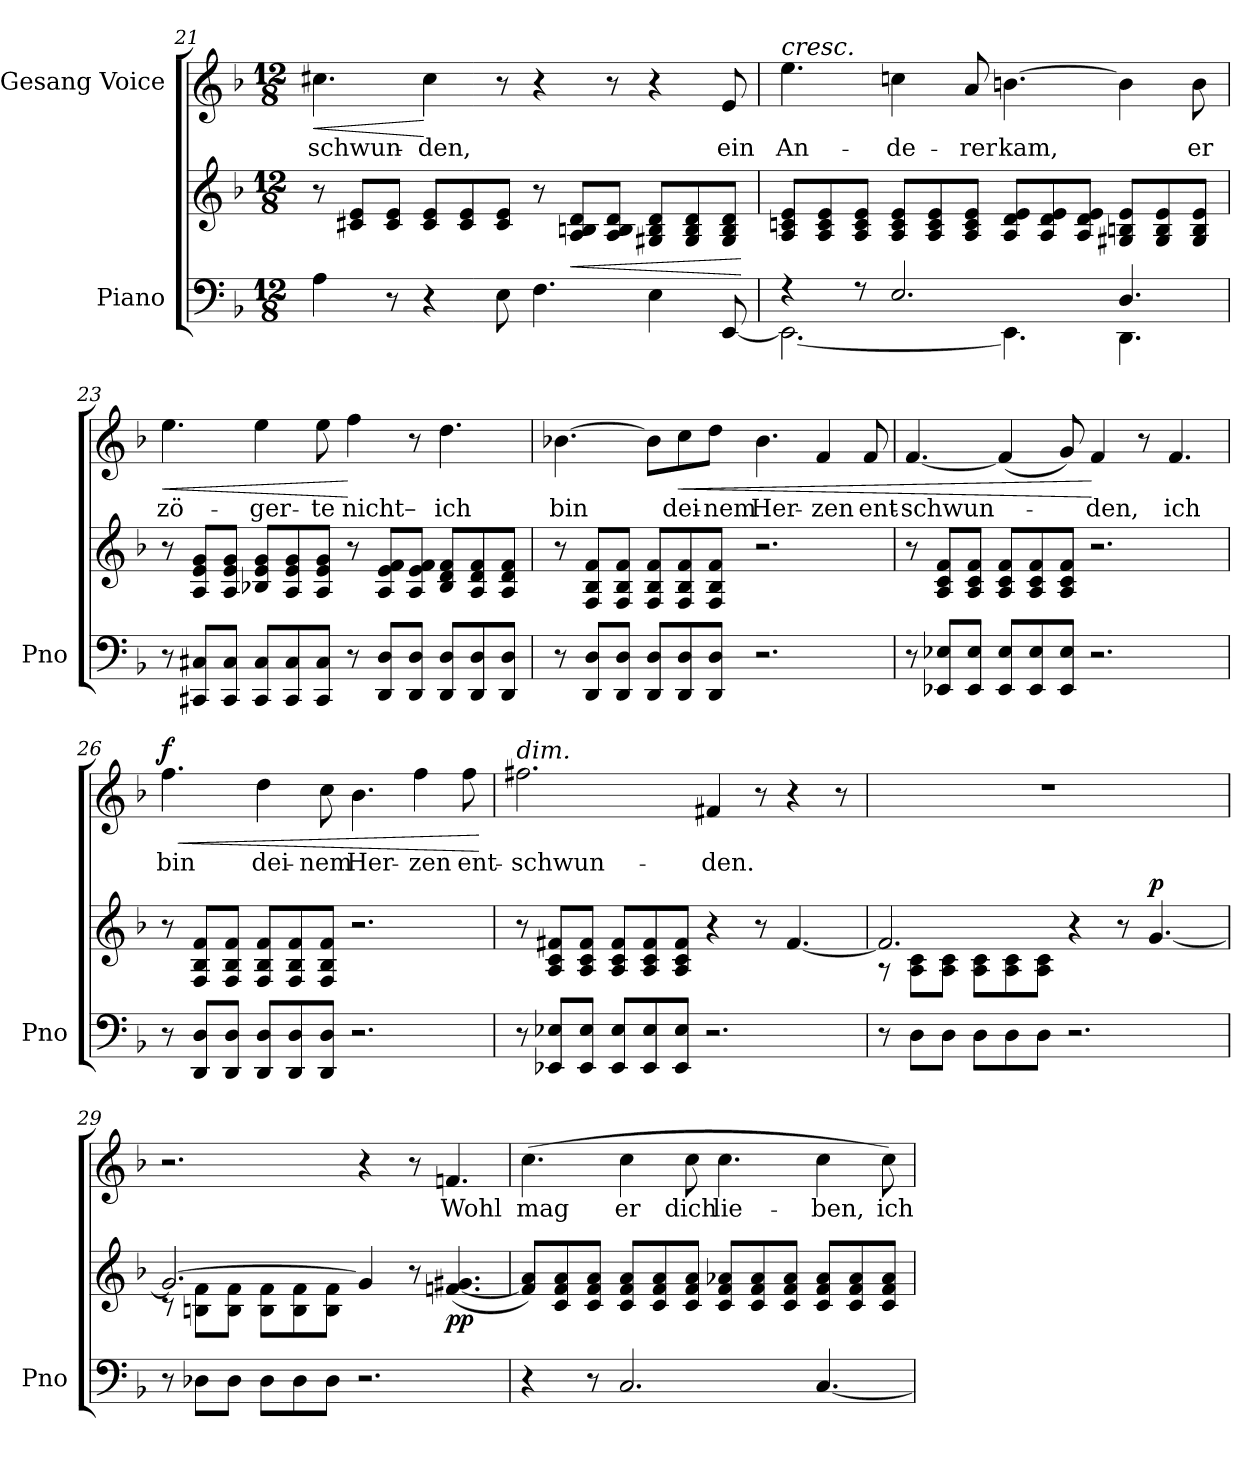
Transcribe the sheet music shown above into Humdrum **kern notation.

**kern	**kern	**dynam	**kern	**text	**dynam
*part2	*part2	*part2	*part1	*part1	*part1
*staff3	*staff2	*staff2/3	*staff1	*staff1	*staff1
*I"Piano	*	*	*I"Gesang Voice	*	*
*I'Pno	*	*	*	*	*
*clefF4	*clefG2	*	*clefG2	*	*
*k[b-]	*k[b-]	*	*k[b-]	*	*
*M12/8	*M12/8	*	*M12/8	*	*
=21	=21	=21	=21	=21	=21
!	!	!	!	!LO:LY:b	!LO:HP:b
4A\	8r	.	4.cc#X\	-schwun-	<
.	8c#X/ 8e/L	.	.	.	.
8r	8c#/ 8e/J	.	.	.	.
!	!	!	!	!LO:LY:b	!
4r	8c#/ 8e/L	.	4cc#\	-den,	[
.	8c#/ 8e/	.	.	.	.
8E\	8c#/ 8e/J	.	8r	.	.
4.F\	8r	.	4r	.	.
!	!	!LO:HP:b	!	!	!
.	8A/ 8Bn/ 8d/L	<	.	.	.
.	8A/ 8B/ 8d/J	.	8r	.	.
4E\	8G#X/ 8B/ 8d/L	.	4r	.	.
.	8G#/ 8B/ 8d/	.	.	.	.
!	!	!	!	!LO:LY:b	!
[<8EE/	8G#/ 8B/ 8d/J	.	8e/	ein	.
.	.	[	.	.	.
!!LO:PB:g=z
=22	=22	=22	=22	=22	=22
*^	*	*	*	*	*
!	!	!	!	!LO:TX:a:i:t=cresc.	!	!
!	!	!	!	!	!LO:LY:b	!
4r	2.EE\_	8A/ 8cn/ 8e/L	.	4.ee\	An-	.
.	.	8A/ 8c/ 8e/	.	.	.	.
8r	.	8A/ 8c/ 8e/J	.	.	.	.
!	!	!	!	!	!LO:LY:b	!
2.E/	.	8A/ 8c/ 8e/L	.	4ccn\	-de-	.
.	.	8A/ 8c/ 8e/	.	.	.	.
!	!	!	!	!	!LO:LY:b	!
.	.	8A/ 8c/ 8e/J	.	8a/	-rer	.
!	!	!	!	!	!LO:LY:b	!
.	4.EE\]	8A/ 8d/ 8e/L	.	[4.bn\	kam,	.
.	.	8A/ 8d/ 8e/	.	.	.	.
.	.	8A/ 8d/ 8e/J	.	.	.	.
4.D/	4.DD\	8G#X/ 8Bn/ 8e/L	.	4b\]	.	.
.	.	8G#/ 8B/ 8e/	.	.	.	.
!	!	!	!	!	!LO:LY:b	!
.	.	8G#/ 8B/ 8e/J	.	8b\	er	.
*v	*v	*	*	*	*	*
!!LO:LB:g=z
=23	=23	=23	=23	=23	=23
!	!	!	!	!LO:LY:b	!LO:HP:b
8r	8r	.	4.ee\	zö-	<
8CC#X/ 8C#X/L	8A/ 8e/ 8g/L	.	.	.	.
8CC#/ 8C#/J	8A/ 8e/ 8g/J	.	.	.	.
!	!	!	!	!LO:LY:b	!
8CC#/ 8C#/L	8B-X/ 8e/ 8g/L	.	4ee\	-ger-	.
8CC#/ 8C#/	8A/ 8e/ 8g/	.	.	.	.
!	!	!	!	!LO:LY:b	!
8CC#/ 8C#/J	8A/ 8e/ 8g/J	.	8ee\	-te	.
!	!	!	!	!LO:LY:b	!
8r	8r	.	4ff\	nicht–	[
8DD/ 8D/L	8A/ 8e/ 8f/L	.	.	.	.
8DD/ 8D/J	8A/ 8e/ 8f/J	.	8r	.	.
!	!	!	!	!LO:LY:b	!
8DD/ 8D/L	8B-/ 8d/ 8f/L	.	4.dd\	ich	.
8DD/ 8D/	8A/ 8d/ 8f/	.	.	.	.
8DD/ 8D/J	8A/ 8d/ 8f/J	.	.	.	.
=24	=24	=24	=24	=24	=24
!	!	!	!	!LO:LY:b	!
8r	8r	.	[4.b-X\	bin	.
8DD/ 8D/L	8F/ 8B-/ 8f/L	.	.	.	.
8DD/ 8D/J	8F/ 8B-/ 8f/J	.	.	.	.
8DD/ 8D/L	8F/ 8B-/ 8f/L	.	8b-\L]	.	.
!	!	!	!	!LO:LY:b	!LO:HP:b
8DD/ 8D/	8F/ 8B-/ 8f/	.	8cc\	dei-	<
!	!	!	!	!LO:LY:b	!
8DD/ 8D/J	8F/ 8B-/ 8f/J	.	8dd\J	-nem	.
!	!	!	!	!LO:LY:b	!
2.r	2.r	.	4.b-\	Her-	.
!	!	!	!	!LO:LY:b	!
.	.	.	4f/	-zen	.
!	!	!	!	!LO:LY:b	!
.	.	.	8f/	ent-	.
=25	=25	=25	=25	=25	=25
!	!	!	!	!LO:LY:b	!
8r	8r	.	[4.f/	-schwun-	.
8EE-X/ 8E-X/L	8A/ 8c/ 8f/L	.	.	.	.
8EE-/ 8E-/J	8A/ 8c/ 8f/J	.	.	.	.
8EE-/ 8E-/L	8A/ 8c/ 8f/L	.	(4f/]	.	.
8EE-/ 8E-/	8A/ 8c/ 8f/	.	.	.	.
8EE-/ 8E-/J	8A/ 8c/ 8f/J	.	8g/)	.	.
!	!	!	!	!LO:LY:b	!
2.r	2.r	.	4f/	-den,	[
.	.	.	8r	.	.
!	!	!	!	!LO:LY:b	!
.	.	.	4.f/	ich	.
!!LO:PB:g=z
=26	=26	=26	=26	=26	=26
!	!	!	!	!LO:LY:b	!LO:HP:b
!	!	!	!	!	!LO:DY:n=1:a
8r	8r	.	4.ff\	bin	< f
8DD/ 8D/L	8F/ 8B-/ 8f/L	.	.	.	.
8DD/ 8D/J	8F/ 8B-/ 8f/J	.	.	.	.
!	!	!	!	!LO:LY:b	!
8DD/ 8D/L	8F/ 8B-/ 8f/L	.	4dd\	dei-	.
8DD/ 8D/	8F/ 8B-/ 8f/	.	.	.	.
!	!	!	!	!LO:LY:b	!
8DD/ 8D/J	8F/ 8B-/ 8f/J	.	8cc\	-nem	.
!	!	!	!	!LO:LY:b	!
2.r	2.r	.	4.b-\	Her-	.
!	!	!	!	!LO:LY:b	!
.	.	.	4ff\	-zen	.
!	!	!	!	!LO:LY:b	!
.	.	.	8ff\	ent-	.
.	.	.	.	.	[
=27	=27	=27	=27	=27	=27
!	!	!	!LO:TX:a:i:t=dim.	!	!
!	!	!	!	!LO:LY:b	!
8r	8r	.	2.ff#X\	-schwun-	.
8EE-X/ 8E-X/L	8A/ 8c/ 8f#X/L	.	.	.	.
8EE-/ 8E-/J	8A/ 8c/ 8f#/J	.	.	.	.
8EE-/ 8E-/L	8A/ 8c/ 8f#/L	.	.	.	.
8EE-/ 8E-/	8A/ 8c/ 8f#/	.	.	.	.
8EE-/ 8E-/J	8A/ 8c/ 8f#/J	.	.	.	.
!	!	!	!	!LO:LY:b	!
2.r	4r	.	4f#X/	-den.	.
.	8r	.	8r	.	.
.	[4.f#/	.	4r	.	.
.	.	.	8r	.	.
=28	=28	=28	=28	=28	=28
*	*^	*	*	*	*
8r	2.f#/]	8r	.	1.r	.	.
8D\L	.	8A\ 8c\L	.	.	.	.
8D\J	.	8A\ 8c\J	.	.	.	.
8D\L	.	8A\ 8c\L	.	.	.	.
8D\	.	8A\ 8c\	.	.	.	.
8D\J	.	8A\ 8c\J	.	.	.	.
2.r	4r	4ryy	.	.	.	.
.	8r	8ryy	.	.	.	.
!	!	!	!LO:DY:a	!	!	!
.	[>4.g/	4ryy	p	.	.	.
.	.	8ryy	.	.	.	.
!!LO:LB:g=z
=29	=29	=29	=29	=29	=29	=29
8r	2.g/_	8r	.	2.r	.	.
8D-X\L	.	8Bn\ 8f\L	.	.	.	.
8D-\J	.	8B\ 8f\J	.	.	.	.
8D-\L	.	8B\ 8f\L	.	.	.	.
8D-\	.	8B\ 8f\	.	.	.	.
8D-\J	.	8B\ 8f\J	.	.	.	.
2.r	4g/]	2.ryy	.	4r	.	.
.	8r	.	.	8r	.	.
!	!	!	!LO:DY:b	!	!LO:LY:b	!LO:DY:a
!	!	!	!	!	!	!LO:DY:n=1:a
.	(>[4.fn/ 4.g#X/	.	pp	4.fn/	Wohl	p other-dynamics
*	*v	*v	*	*	*	*
=30	=30	=30	=30	=30	=30
!	!	!	!	!LO:LY:b	!
4r	8f/] 8a/L)	.	(4.cc\	mag	.
.	8c/ 8f/ 8a/	.	.	.	.
8r	8c/ 8f/ 8a/J	.	.	.	.
!	!	!	!	!LO:LY:b	!
2.C/	8c/ 8f/ 8a/L	.	4cc\	er	.
.	8c/ 8f/ 8a/	.	.	.	.
!	!	!	!	!LO:LY:b	!
.	8c/ 8f/ 8a/J	.	8cc\	dich	.
!	!	!	!	!LO:LY:b	!
.	8c/ 8f/ 8a-X/L	.	4.cc\	lie-	.
.	8c/ 8f/ 8a-/	.	.	.	.
.	8c/ 8f/ 8a-/J	.	.	.	.
!	!	!	!	!LO:LY:b	!
[4.C/	8c/ 8f/ 8a-/L	.	4cc\	-ben,	.
.	8c/ 8f/ 8a-/	.	.	.	.
!	!	!	!	!LO:LY:b	!
.	8c/ 8f/ 8a-/J	.	8cc\)	ich	.
=	=	=	=	=	=
*-	*-	*-	*-	*-	*-
